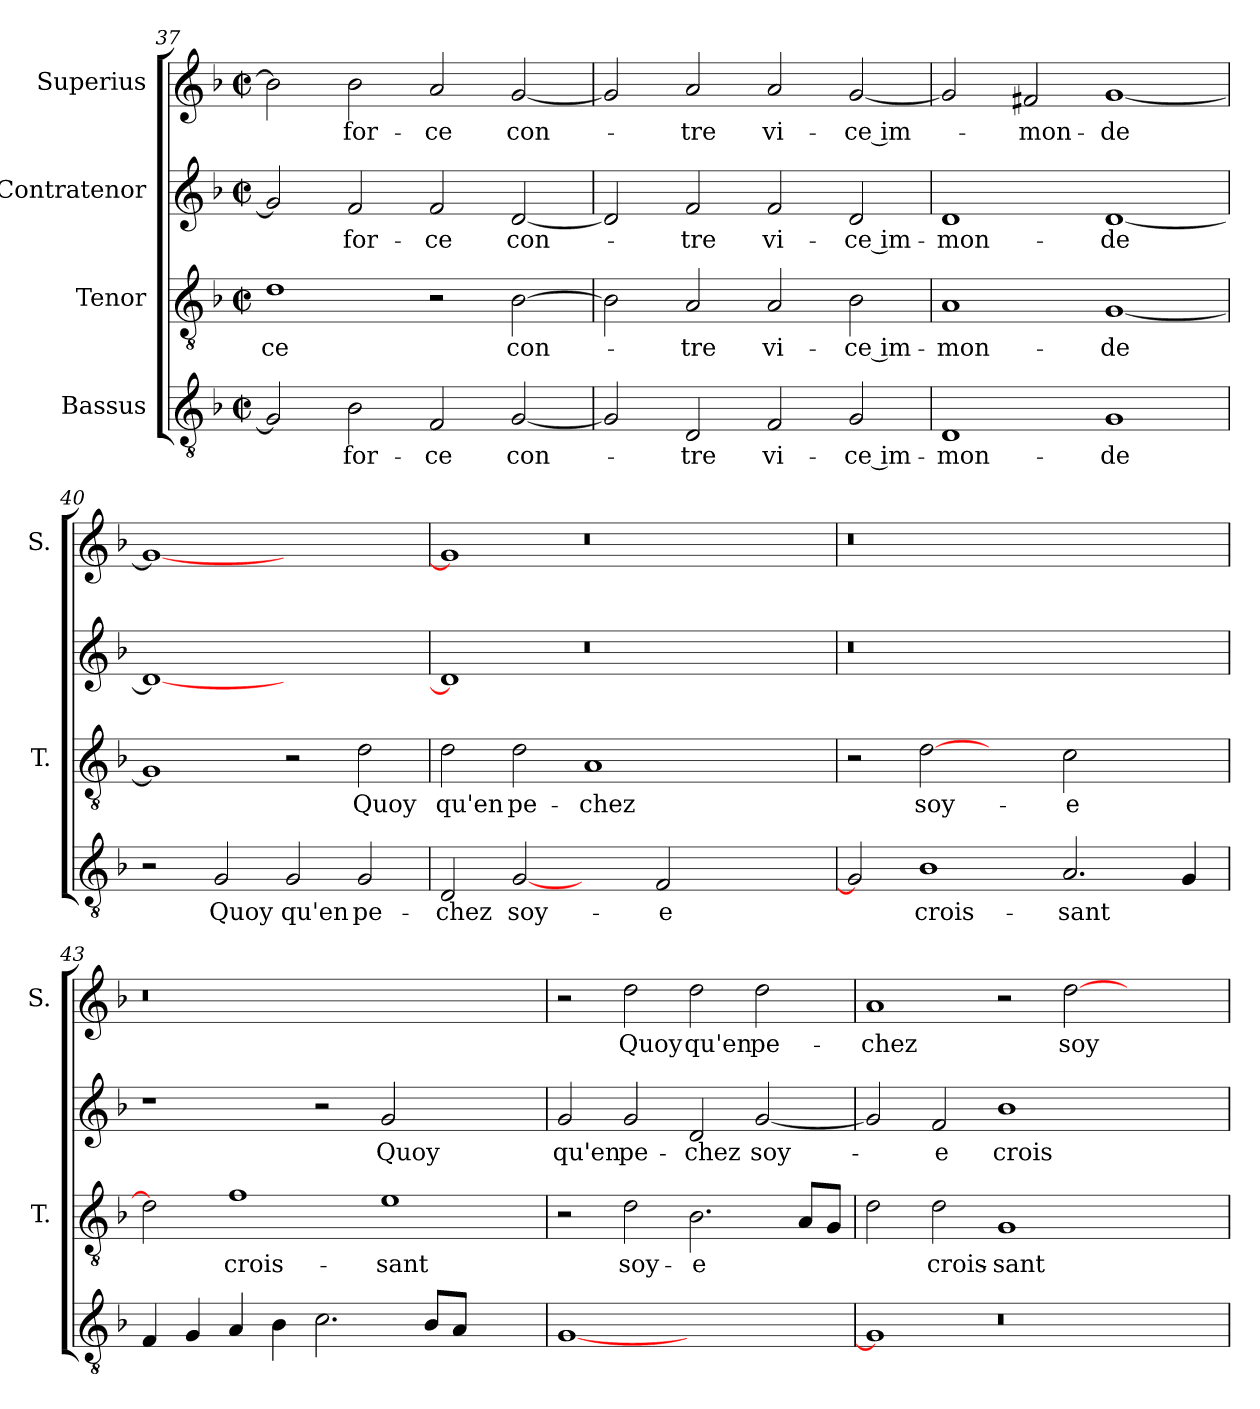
**kern	**text	**kern	**text	**kern	**text	**kern	**text
*part4	*part4	*part3	*part3	*part2	*part2	*part1	*part1
*staff4	*staff4	*staff3	*staff3	*staff2	*staff2	*staff1	*staff1
*I"Bassus	*	*I"Tenor	*	*I"Contratenor	*	*I"Superius	*
*	*	*I'T.	*	*	*	*I'S.	*
*clefGv2	*	*clefGv2	*	*clefG2	*	*clefG2	*
*k[b-]	*	*k[b-]	*	*k[b-]	*	*k[b-]	*
*F:	*	*F:	*	*F:	*	*F:	*
*M2/2	*	*M2/2	*	*M2/2	*	*M2/2	*
*met(c|)	*	*met(c|)	*	*met(c|)	*	*met(c|)	*
=37	=37	=37	=37	=37	=37	=37	=37
2G/]	.	1d\	-ce	2g/]	.	2b-\]	.
2B-\	for-	.	.	2f/	for-	2b-\	for-
2F/	-ce	2r	.	2f/	-ce	2a/	-ce
[2G/	con-	[2B-\	con-	[2d/	con-	[2g/	con-
=38	=38	=38	=38	=38	=38	=38	=38
2G/]	.	2B-\]	.	2d/]	.	2g/]	.
2D/	-tre	2A/	-tre	2f/	-tre	2a/	-tre
2F/	vi-	2A/	vi-	2f/	vi-	2a/	vi-
2G/	-ce im-	2B-\	-ce im-	2d/	-ce im-	[2g/	-ce im-
=39	=39	=39	=39	=39	=39	=39	=39
1D/	-mon-	1A/	-mon-	1d/	-mon-	2g/]	.
.	.	.	.	.	.	2f#X/	-mon-
1G/	-de	[1G/	-de	[1d/	-de	[1g/	-de
=40	=40	=40	=40	=40	=40	=40	=40
2r	.	1G/]	.	1d/_	.	1g/_	.
2G/	Quoy	.	.	.	.	.	.
2G/	qu'en	2r	.	1ryy	.	1ryy	.
2G/	pe-	2d\	Quoy	.	.	.	.
=41	=41	=41	=41	=41	=41	=41	=41
2D/	-chez	2d\	qu'en	1d/]	.	1g/]	.
[2G/	soy-	2d\	pe-	.	.	.	.
!	!	!	!	!LO:N:vis=0	!	!LO:N:vis=0	!
2ryy	.	1A/	-chez	1r	.	1r	.
2F/	-e	.	.	.	.	.	.
1ryy	.	1ryy	.	1ryy	.	1ryy	.
!!LO:LB:g=z
=42	=42	=42	=42	=42	=42	=42	=42
!	!	!	!	!LO:N:vis=0	!	!LO:N:vis=0	!
2G/]	.	2r	.	1r	.	1r	.
1B-\	crois-	[2d\	soy-	.	.	.	.
.	.	2ryy	.	1ryy	.	1ryy	.
2.A/	-sant	2c\	-e	.	.	.	.
.	.	2ryy	.	2ryy	.	2ryy	.
4G/	.	.	.	.	.	.	.
=43	=43	=43	=43	=43	=43	=43	=43
!	!	!	!	!	!	!LO:N:vis=0	!
4F/	.	2d\]	.	1r	.	1r	.
4G/	.	.	.	.	.	.	.
4A/	.	1f\	crois-	.	.	.	.
4B-\	.	.	.	.	.	.	.
2.c\	.	.	.	2r	.	1ryy	.
.	.	1e\	-sant	2g/	Quoy	.	.
8B-/L	.	.	.	.	.	.	.
8A/J	.	.	.	.	.	.	.
2ryy	.	.	.	2ryy	.	2ryy	.
=44	=44	=44	=44	=44	=44	=44	=44
[1G/	.	2r	.	2g/	qu'en	2r	.
.	.	2d\	soy-	2g/	pe-	2dd\	Quoy
1ryy	.	2.B-\	-e	2d/	-chez	2dd\	qu'en
.	.	.	.	[2g/	soy-	2dd\	pe-
.	.	8A/L	.	.	.	.	.
.	.	8G/J	.	.	.	.	.
=45	=45	=45	=45	=45	=45	=45	=45
1G/]	.	2d\	.	2g/]	.	1a/	-chez
.	.	2d\	crois-	2f/	-e	.	.
!LO:N:vis=0	!	!	!	!	!	!	!
1r	.	1G/	-sant	1b-\	crois-	2r	.
.	.	.	.	.	.	[2dd\	soy-
1ryy	.	1ryy	.	1ryy	.	1ryy	.
=	=	=	=	=	=	=	=
*-	*-	*-	*-	*-	*-	*-	*-
